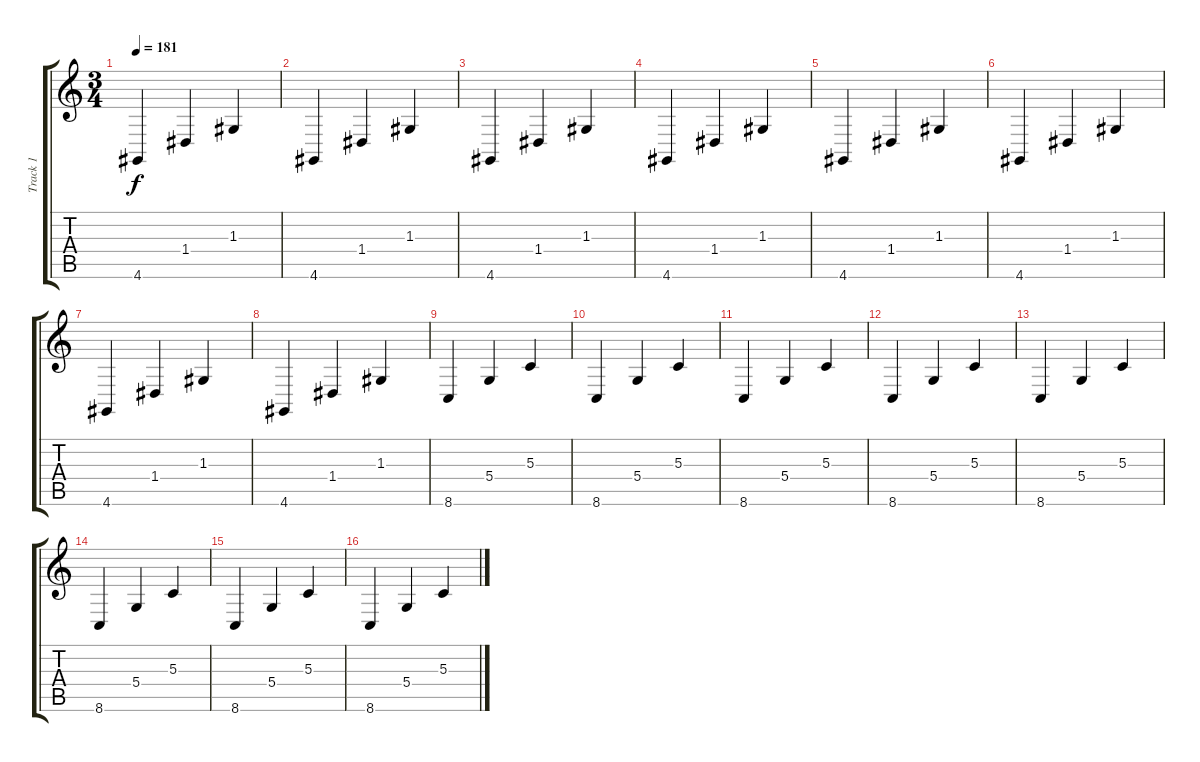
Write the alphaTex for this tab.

\track ("Track 1" "Track 1") {instrument acousticgrandpiano}
\staff {score tabs}
\tuning (E4 B3 G3 D3 A2 E2) {hide}
\ts (3 4)
\tempo 181
\clef g2
\ks c
4.6.4{dy f} 1.4.4 1.3.4 |
4.6.4 1.4.4 1.3.4 |
4.6.4 1.4.4 1.3.4 |
4.6.4 1.4.4 1.3.4 |
4.6.4 1.4.4 1.3.4 |
4.6.4 1.4.4 1.3.4 |
4.6.4 1.4.4 1.3.4 |
4.6.4 1.4.4 1.3.4 |
8.6.4 5.4.4 5.3.4 |
8.6.4 5.4.4 5.3.4 |
8.6.4 5.4.4 5.3.4 |
8.6.4 5.4.4 5.3.4 |
8.6.4 5.4.4 5.3.4 |
8.6.4 5.4.4 5.3.4 |
8.6.4 5.4.4 5.3.4 |
8.6.4 5.4.4 5.3.4
